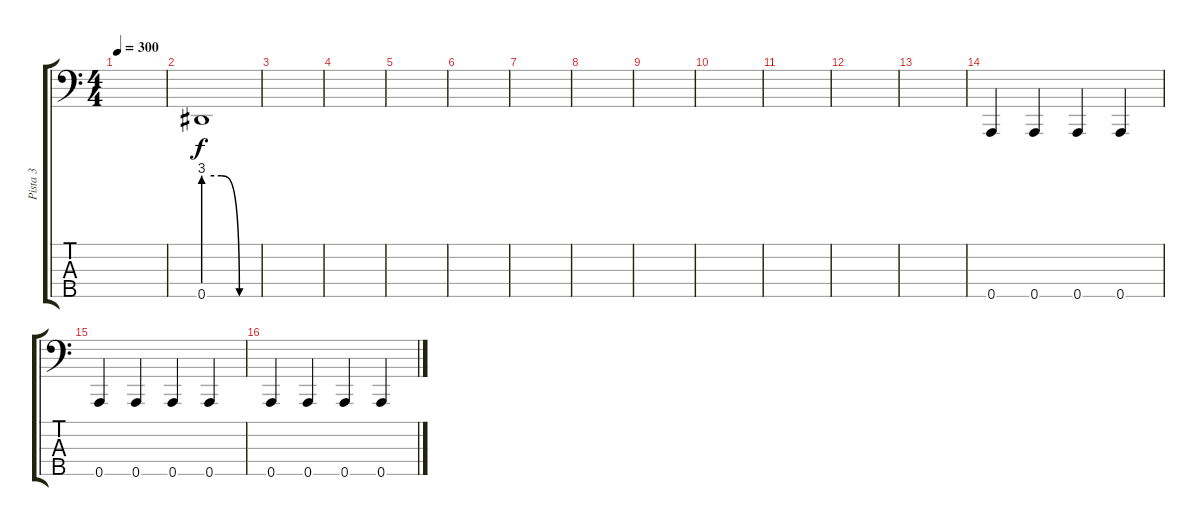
\track ("Pista 3" "Pista 3") {instrument slapbass1}
\staff {score tabs}
\tuning (F2 C2 G1 D1 A0) {hide}
\ts (4 4)
\tempo 300
\clef f4
\ks c
|
0.5{be (custom 0 12 20 12 40 0 60 0)}.1 |
|
|
|
|
|
|
|
|
|
|
|
0.5.4 0.5.4 0.5.4 0.5.4 |
0.5.4 0.5.4 0.5.4 0.5.4 |
0.5.4 0.5.4 0.5.4 0.5.4
